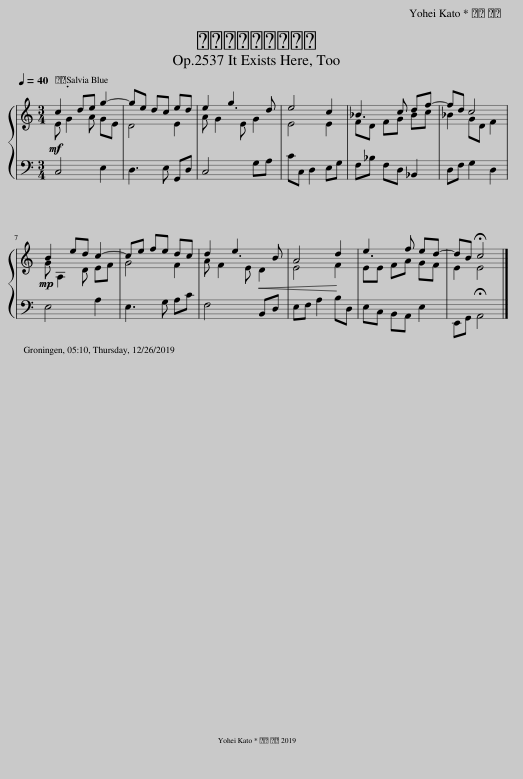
X:1
%%score { ( 1 2 ) | 3 }
L:1/8
Q:1/4=40
M:3/4
I:linebreak $
K:C
V:1 treble
V:2 treble
V:3 bass
V:1
!mf! E G2 A GE | D4 E2 | A G2 E G2 | E4 E2 | FD FG _Bc | %5
 _B2 GD F2 |$!mp! G A,2 D EF | G4 F2 | A F2 E!<(! D2!<)! | E4 F2 | %10
 EE FA GF | E2 E4 |] %12
V:2
 c2 de g2- | ge dc ed | e2 g3 d | e4 c2 | _B3 c df- | %5
 fd c4 |$ B2 ed c2- | ce fe dc | d2 e3 B | A4 d2 | %10
 e3 f ed- | dB !fermata!c4 |] %12
V:3
 C,4 E,2 | D,3 E, G,,D, | C,4 G,A, | CC, D,2 E,G, | F,_B, F,D, _B,,2 | %5
 D,F, G,2 D,2 |$ E,4 A,2 | E,3 G, A,C | F,4 B,,D, | E,F, A,2 B,D, | %10
 E,C, B,,A,, E,2 | E,,G,, !fermata!A,,4 |] %12
